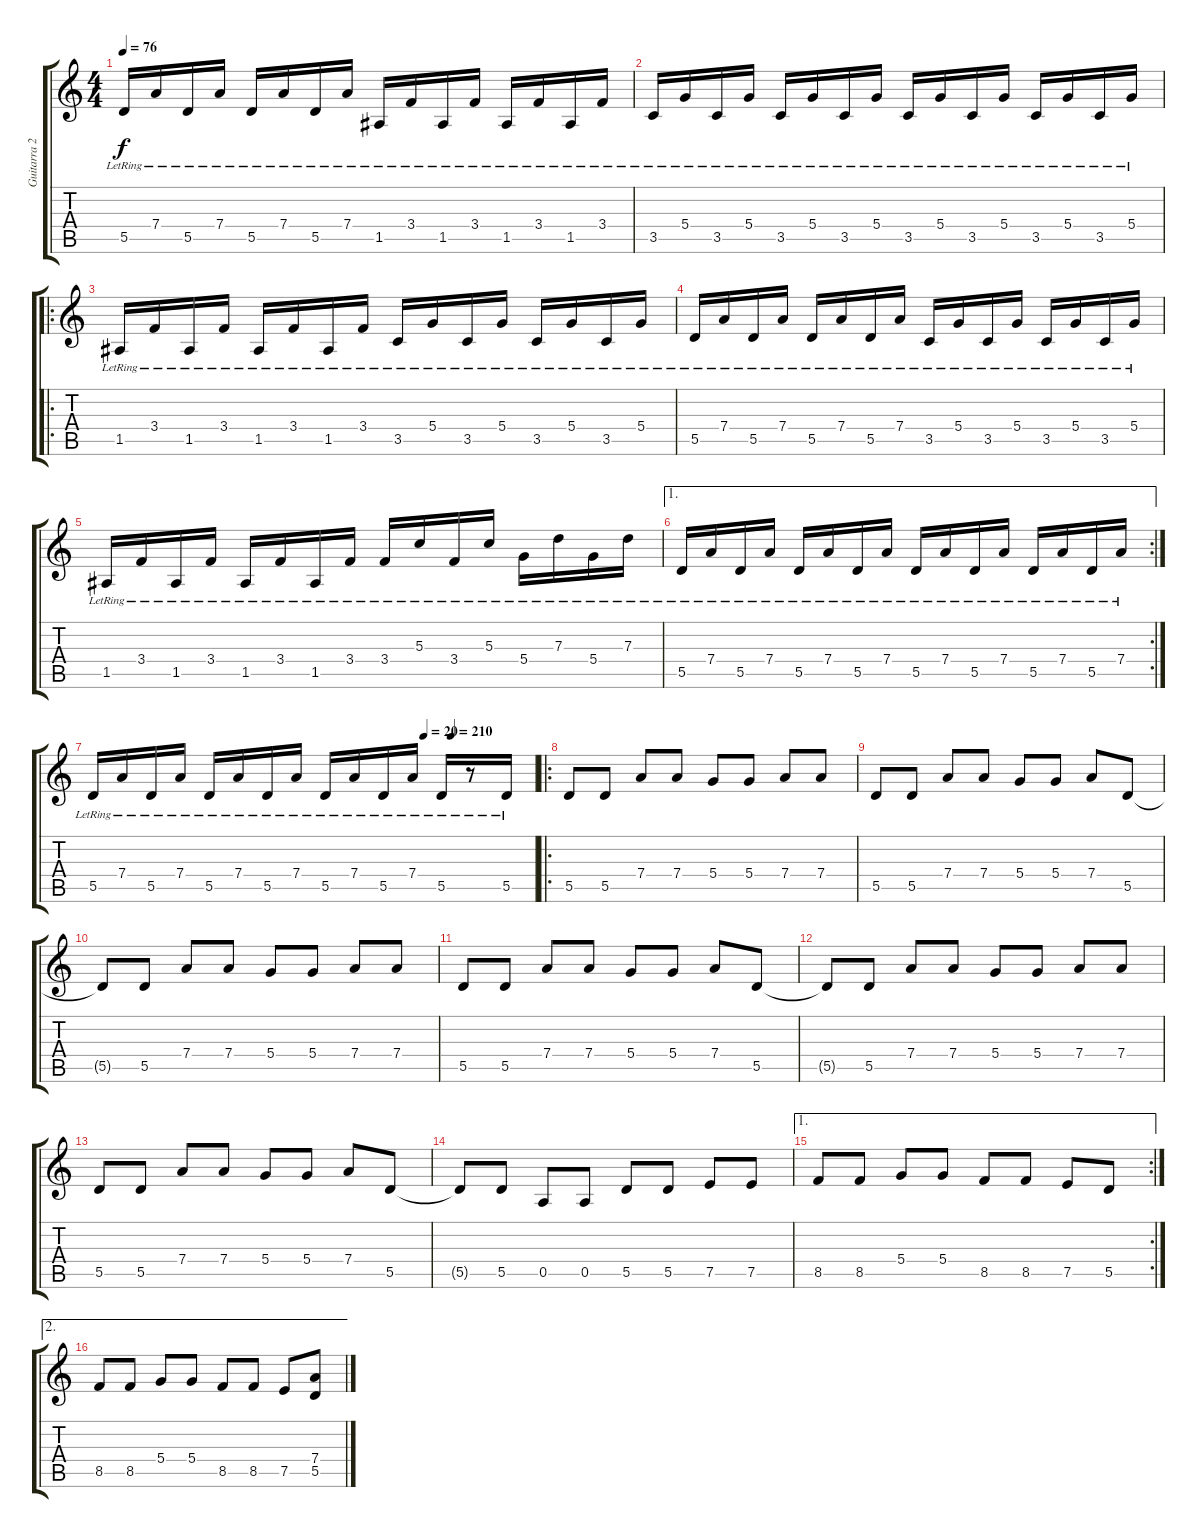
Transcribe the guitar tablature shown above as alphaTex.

\track ("Guitarra 2" "Guitarra 2") {instrument distortionguitar}
\staff {score tabs}
\tuning (E4 B3 G3 D3 A2 E2) {hide}
\ts (4 4)
\tempo 76
\clef g2
\ks c
5.5{lr}.16{dy f} 7.4{lr}.16 5.5{lr}.16 7.4{lr}.16 5.5{lr}.16 7.4{lr}.16 5.5{lr}.16 7.4{lr}.16 1.5{lr}.16 3.4{lr}.16 1.5{lr}.16 3.4{lr}.16 1.5{lr}.16 3.4{lr}.16 1.5{lr}.16 3.4{lr}.16 |
3.5{lr}.16 5.4{lr}.16 3.5{lr}.16 5.4{lr}.16 3.5{lr}.16 5.4{lr}.16 3.5{lr}.16 5.4{lr}.16 3.5{lr}.16 5.4{lr}.16 3.5{lr}.16 5.4{lr}.16 3.5{lr}.16 5.4{lr}.16 3.5{lr}.16 5.4{lr}.16 |
\ro
1.5{lr}.16 3.4{lr}.16 1.5{lr}.16 3.4{lr}.16 1.5{lr}.16 3.4{lr}.16 1.5{lr}.16 3.4{lr}.16 3.5{lr}.16 5.4{lr}.16 3.5{lr}.16 5.4{lr}.16 3.5{lr}.16 5.4{lr}.16 3.5{lr}.16 5.4{lr}.16 |
5.5{lr}.16 7.4{lr}.16 5.5{lr}.16 7.4{lr}.16 5.5{lr}.16 7.4{lr}.16 5.5{lr}.16 7.4{lr}.16 3.5{lr}.16 5.4{lr}.16 3.5{lr}.16 5.4{lr}.16 3.5{lr}.16 5.4{lr}.16 3.5{lr}.16 5.4{lr}.16 |
1.5{lr}.16 3.4{lr}.16 1.5{lr}.16 3.4{lr}.16 1.5{lr}.16 3.4{lr}.16 1.5{lr}.16 3.4{lr}.16 3.4{lr}.16 5.3{lr}.16 3.4{lr}.16 5.3{lr}.16 5.4{lr}.16 7.3{lr}.16 5.4{lr}.16 7.3{lr}.16 |
\ae 1
\rc 2
5.5{lr}.16 7.4{lr}.16 5.5{lr}.16 7.4{lr}.16 5.5{lr}.16 7.4{lr}.16 5.5{lr}.16 7.4{lr}.16 5.5{lr}.16 7.4{lr}.16 5.5{lr}.16 7.4{lr}.16 5.5{lr}.16 7.4{lr}.16 5.5{lr}.16 7.4{lr}.16 |
\tempo (210 0.8125)
\tempo (20 0.75)
5.5{lr}.16 7.4{lr}.16 5.5{lr}.16 7.4{lr}.16 5.5{lr}.16 7.4{lr}.16 5.5{lr}.16 7.4{lr}.16 5.5{lr}.16 7.4{lr}.16 5.5{lr}.16 7.4{lr}.16 5.5{lr}.16 r.8 5.5{lr}.16{instrument distortionguitar} |
\ro
5.5.8 5.5.8 7.4.8 7.4.8 5.4.8 5.4.8 7.4.8 7.4.8 |
5.5.8 5.5.8 7.4.8 7.4.8 5.4.8 5.4.8 7.4.8 5.5.8 |
5.5{t}.8 5.5.8 7.4.8 7.4.8 5.4.8 5.4.8 7.4.8 7.4.8 |
5.5.8 5.5.8 7.4.8 7.4.8 5.4.8 5.4.8 7.4.8 5.5.8 |
5.5{t}.8 5.5.8 7.4.8 7.4.8 5.4.8 5.4.8 7.4.8 7.4.8 |
5.5.8 5.5.8 7.4.8 7.4.8 5.4.8 5.4.8 7.4.8 5.5.8 |
5.5{t}.8 5.5.8 0.5.8 0.5.8 5.5.8 5.5.8 7.5.8 7.5.8 |
\ae 1
\rc 2
8.5.8 8.5.8 5.4.8 5.4.8 8.5.8 8.5.8 7.5.8 5.5.8 |
\ae 2
8.5.8 8.5.8 5.4.8 5.4.8 8.5.8 8.5.8 7.5.8 (7.4 5.5).8
